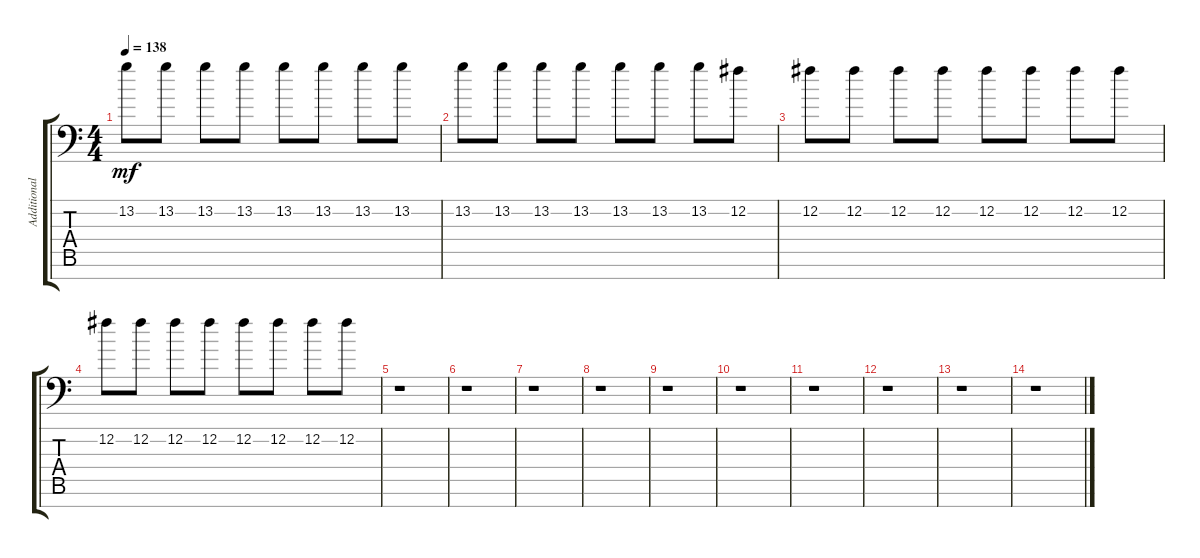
\track ("Additional Guitar" "Additional") {instrument distortionguitar}
\staff {score tabs}
\tuning (B3 Gb3 Db3 A2 E2 B1 E1) {hide}
\ts (4 4)
\tempo 138
\clef f4
\ks c
13.2.8{dy mf} 13.2.8 13.2.8 13.2.8 13.2.8 13.2.8 13.2.8 13.2.8 |
13.2.8 13.2.8 13.2.8 13.2.8 13.2.8 13.2.8 13.2.8 12.2.8 |
12.2.8 12.2.8 12.2.8 12.2.8 12.2.8 12.2.8 12.2.8 12.2.8 |
12.2.8 12.2.8 12.2.8 12.2.8 12.2.8 12.2.8 12.2.8 12.2.8 |
r.1 |
r.1 |
r.1 |
r.1 |
r.1 |
r.1 |
r.1 |
r.1 |
r.1 |
r.1
